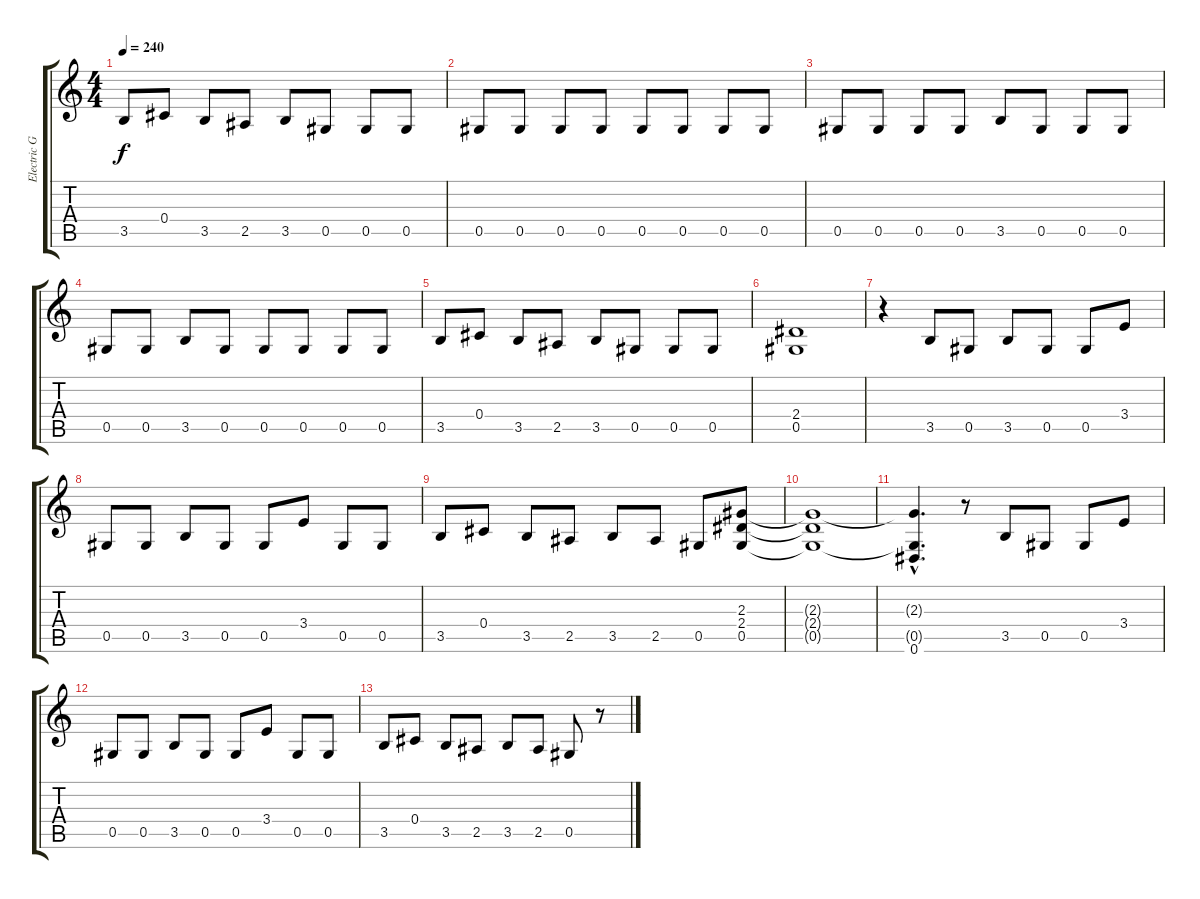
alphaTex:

\track ("Electric Guitar 2" "Electric G") {instrument distortionguitar}
\staff {score tabs}
\tuning (Eb4 Bb3 Gb3 Db3 Ab2 Eb2) {hide}
\ts (4 4)
\tempo 240
\clef g2
\ks c
3.5.8{dy f} 0.4.8 3.5.8 2.5.8 3.5.8 0.5.8 0.5.8 0.5.8 |
0.5.8 0.5.8 0.5.8 0.5.8 0.5.8 0.5.8 0.5.8 0.5.8 |
0.5.8 0.5.8 0.5.8 0.5.8 3.5.8 0.5.8 0.5.8 0.5.8 |
0.5.8 0.5.8 3.5.8 0.5.8 0.5.8 0.5.8 0.5.8 0.5.8 |
3.5.8 0.4.8 3.5.8 2.5.8 3.5.8 0.5.8 0.5.8 0.5.8 |
(2.4 0.5).1 |
r.4 3.5.8 0.5.8 3.5.8 0.5.8 0.5.8 3.4.8 |
0.5.8 0.5.8 3.5.8 0.5.8 0.5.8 3.4.8 0.5.8 0.5.8 |
3.5.8 0.4.8 3.5.8 2.5.8 3.5.8 2.5.8 0.5.8 (2.3 2.4 0.5).8 |
(2.3{t} 2.4{t} 0.5{t}).1 |
(2.3{hac t} 0.5{hac t} 0.6{hac}).4{d} r.8 3.5.8 0.5.8 0.5.8 3.4.8 |
0.5.8 0.5.8 3.5.8 0.5.8 0.5.8 3.4.8 0.5.8 0.5.8 |
3.5.8 0.4.8 3.5.8 2.5.8 3.5.8 2.5.8 0.5.8 r.8
